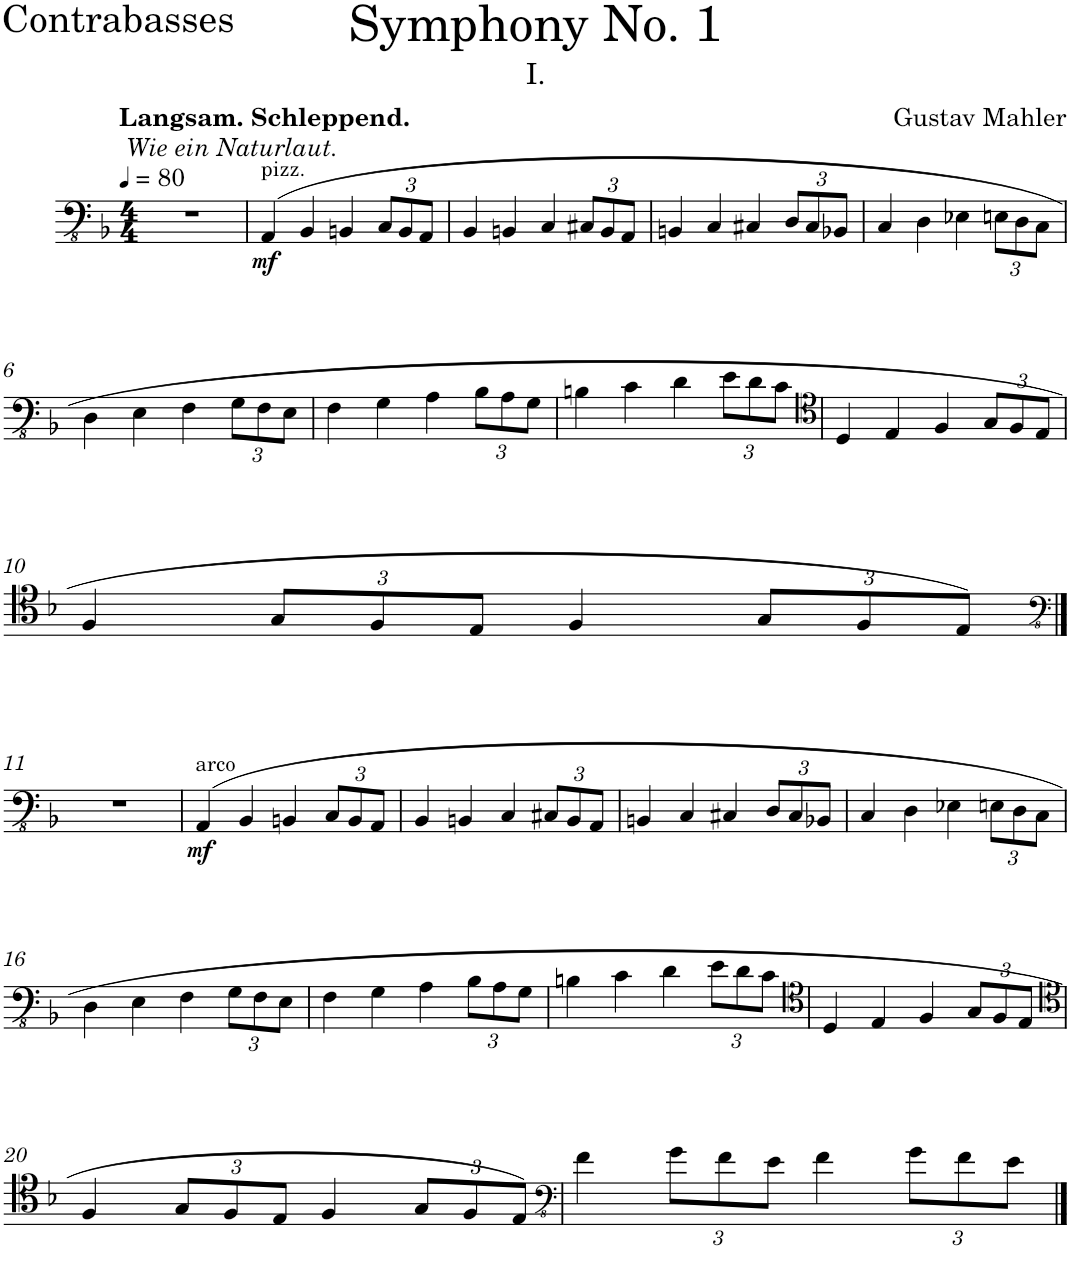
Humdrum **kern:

**kern	**dynam
*part1	*part1
*staff1	*staff1
*I"Contrabasses	*
*I'Cbs.	*
*clefFv4	*
*k[b-]	*
*M4/4	*
*MM80	*
=1	=1
!LO:TX:a:B:t=Langsam. Schleppend.	!
!LO:TX:a:i:t=Wie ein Naturlaut.	!
1r	.
=2	=2
!LO:TX:a:t=pizz.	!
!	!LO:DY:b
(4AAA/	mf
4BBB-/	.
4BBBn/	.
*Xbrackettup	*
12CC/L	.
12BBB/	.
12AAA/J	.
=3	=3
4BBB-/	.
4BBBn/	.
4CC/	.
12CC#X/L	.
12BBB/	.
12AAA/J	.
=4	=4
4BBBn/	.
4CC/	.
4CC#X/	.
12DD/L	.
12CC#/	.
12BBB-X/J	.
=5	=5
4CC/	.
4DD\	.
4EE-X\	.
12EEn\L	.
12DD\	.
12CC\J	.
!!LO:LB:g=z
=6	=6
4DD\	.
4EE\	.
4FF\	.
12GG\L	.
12FF\	.
12EE\J	.
=7	=7
4FF\	.
4GG\	.
4AA\	.
12BB-\L	.
12AA\	.
12GG\J	.
=8	=8
4BBn\	.
4C\	.
4D\	.
12E\L	.
12D\	.
12C\J	.
=9	=9
*clefC4	*
4D/	.
4E/	.
4F/	.
12G/L	.
12F/	.
12E/J	.
!!LO:LB:g=z
=10	=10
4F/	.
12G/L	.
12F/	.
12E/J	.
4F/	.
12G/L	.
12F/	.
12E/J)	.
!!LO:LB:g=z
==11	==11
*clefFv4	*
1r	.
=12	=12
!LO:TX:a:t=arco	!
!	!LO:DY:b
(4AAA/	mf
4BBB-/	.
4BBBn/	.
12CC/L	.
12BBB/	.
12AAA/J	.
=13	=13
4BBB-/	.
4BBBn/	.
4CC/	.
12CC#X/L	.
12BBB/	.
12AAA/J	.
=14	=14
4BBBn/	.
4CC/	.
4CC#X/	.
12DD/L	.
12CC#/	.
12BBB-X/J	.
=15	=15
4CC/	.
4DD\	.
4EE-X\	.
12EEn\L	.
12DD\	.
12CC\J	.
!!LO:LB:g=z
=16	=16
4DD\	.
4EE\	.
4FF\	.
12GG\L	.
12FF\	.
12EE\J	.
=17	=17
4FF\	.
4GG\	.
4AA\	.
12BB-\L	.
12AA\	.
12GG\J	.
=18	=18
4BBn\	.
4C\	.
4D\	.
12E\L	.
12D\	.
12C\J	.
=19	=19
*clefC4	*
4D/	.
4E/	.
4F/	.
12G/L	.
12F/	.
12E/J	.
!!LO:LB:g=z
=20	=20
*clefC4	*
4F/	.
12G/L	.
12F/	.
12E/J	.
4F/	.
12G/L	.
12F/	.
12E/J)	.
=21	=21
*clefFv4	*
4F\	.
12G\L	.
12F\	.
12E\J	.
4F\	.
12G\L	.
12F\	.
12E\J	.
==	==
*-	*-
